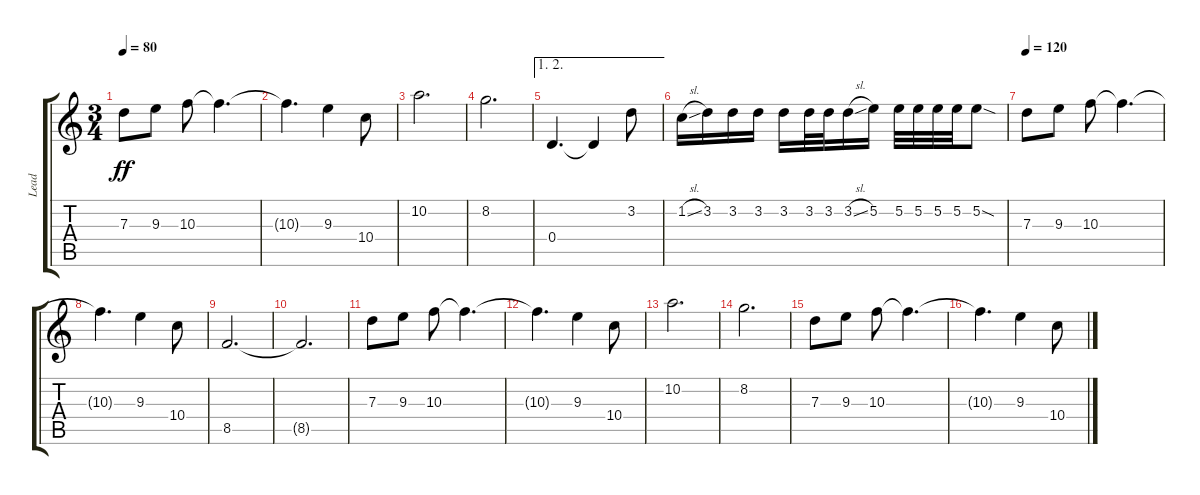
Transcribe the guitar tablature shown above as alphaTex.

\track ("Lead" "Lead") {instrument distortionguitar}
\staff {score tabs}
\tuning (D4 B3 G3 D3 A2 D2) {hide}
\ts (3 4)
\tempo 80
\clef g2
\ks c
7.3.8{dy ff} 9.3.8 10.3.8 10.3{t}.4{d} |
10.3{t}.4{d} 9.3.4 10.4.8 |
10.2.2{d} |
8.2.2{d} |
\ae (1 2)
0.4.4{d} 0.4{t}.4 3.2.8 |
1.2{sl}.16 3.2.16 3.2.16 3.2.16 3.2.16 3.2.32 3.2.32 3.2{sl}.16 5.2.16 5.2.32 5.2.32 5.2.32 5.2.32 5.2{sod}.8 |
\tempo 120
7.3.8 9.3.8 10.3.8 10.3{t}.4{d} |
10.3{t}.4{d} 9.3.4 10.4.8 |
8.5.2{d} |
8.5{t}.2{d} |
7.3.8 9.3.8 10.3.8 10.3{t}.4{d} |
10.3{t}.4{d} 9.3.4 10.4.8 |
10.2.2{d} |
8.2.2{d} |
7.3.8 9.3.8 10.3.8 10.3{t}.4{d} |
10.3{t}.4{d} 9.3.4 10.4.8
